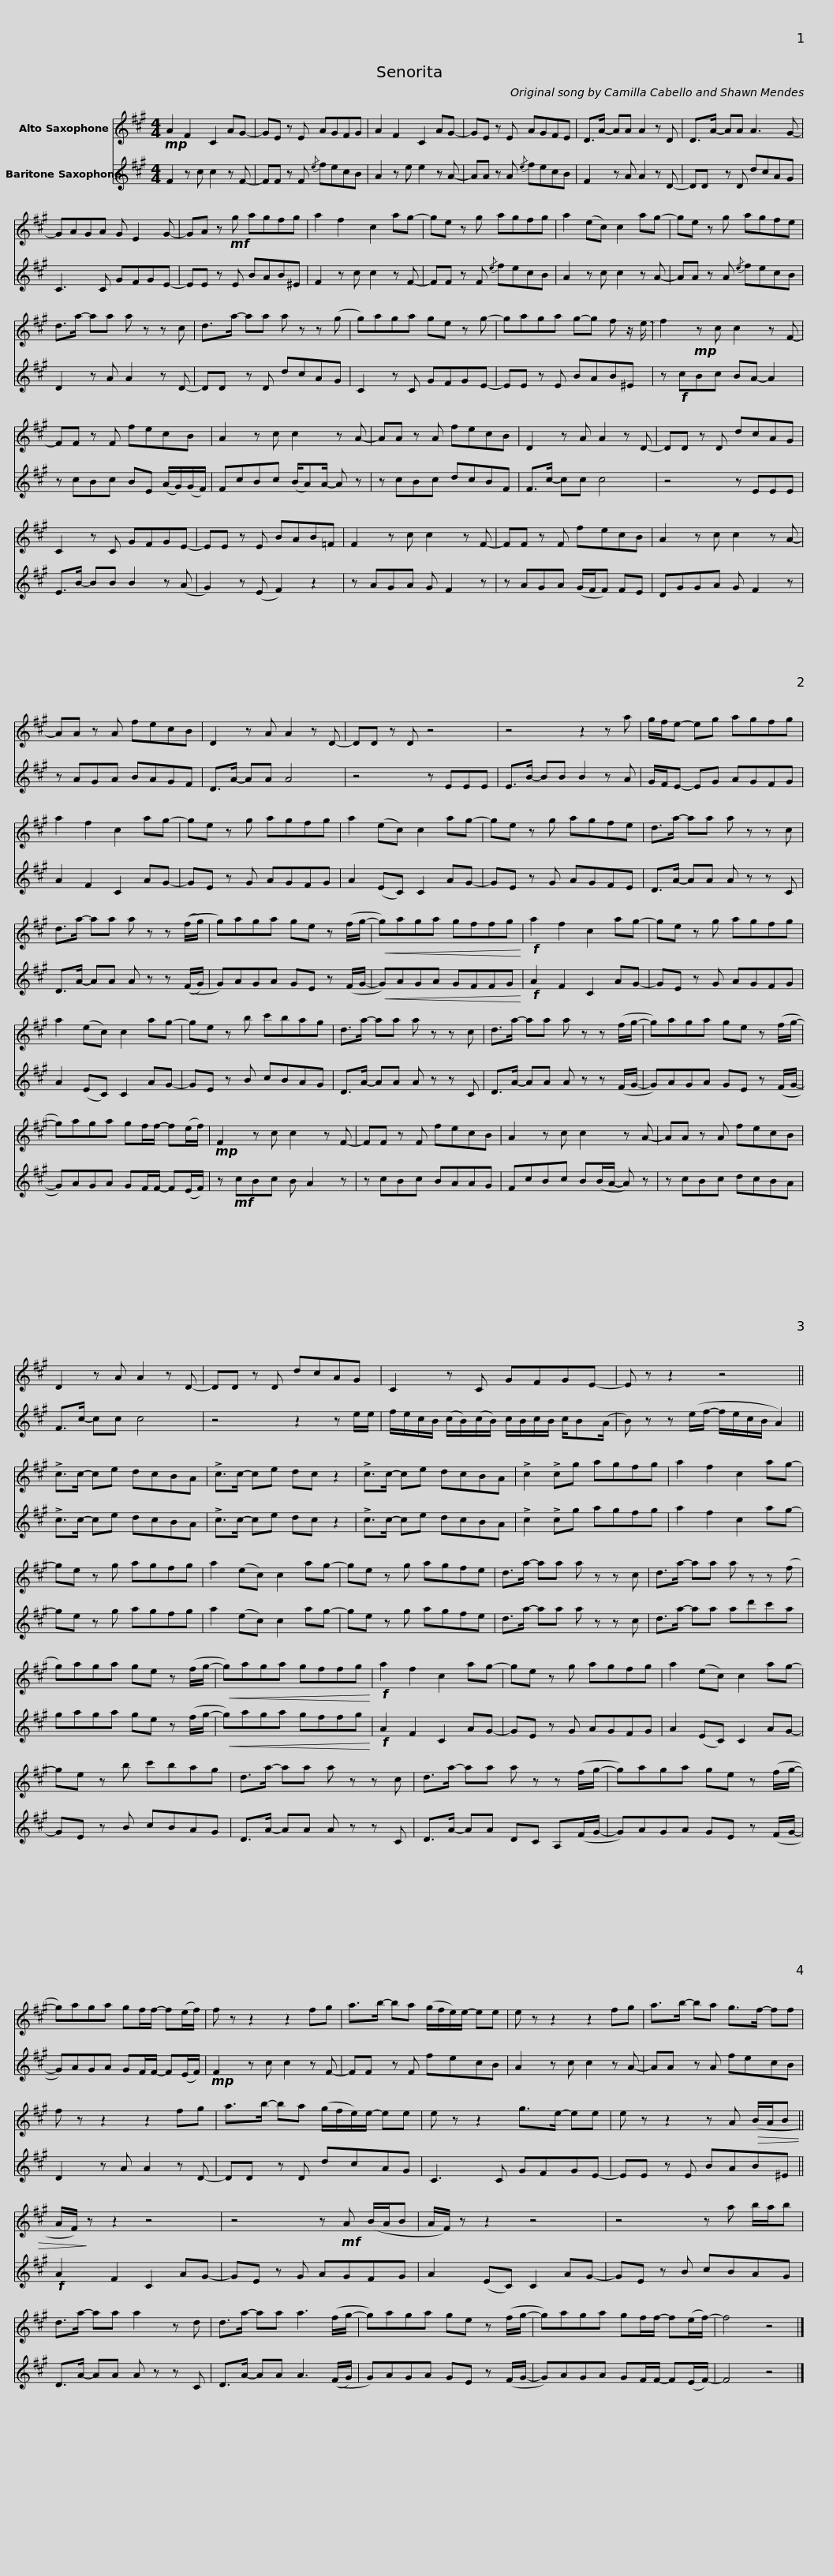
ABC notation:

X:1
%%score 1 2
L:1/8
M:4/4
I:linebreak $
K:none
V:1 treble transpose=-9
V:2 treble transpose=-21
V:1
[K:A]!mp! A2 F2 C2 AG- | GE z E AGFG | A2 F2 C2 AG- | GE z E AGFE |$ D>A- AA A2 z D | %5
 D>A- AA A3 G- | GAGA G E2 G- | GA z!mf! g agfg |$ a2 f2 c2 ag- | ge z g agfg | %10
 a2 (ec) c2 ag- | ge z g agfe |$ d>a- aa a z z c | d>a- aa a z z (g | g)aga ge z g- | %15
 gaga g-g f z/ !~(!e/ |$ !~)!f2!mp! z c c2 z F- | FF z F fecB | A2 z c c2 z A- | AA z A fecB |$ %20
 D2 z A A2 z D- | DD z D dcAG | C2 z C GFGE- | EE z E BAB=F |$ F2 z c c2 z F- | %25
 FF z F fecB | A2 z c c2 z A- | AA z A fecB |$ D2 z A A2 z D- | DD z D z4 | %30
 z4 z2 z a | g/f/e- eg agfg | a2 f2 c2 ag- |$ ge z g agfg | a2 (ec) c2 ag- | %35
 ge z g agfe | d>a- aa a z z c |$ d>a- aa a z z ((f/g/) | g)aga ge z (f/g/- |!<(! g)aga gffg!<)! | %40
!f! a2 f2 c2 ag- |$ ge z g agfg | a2 (ec) c2 ag- | ge z b c'bag | d>a- aa a z z c |$ %45
 d>a- aa a z z (f/g/- | g)aga ge z (f/g/- | g)aga gf/f/- f(e/f/) |!mp! F2 z c c2 z F- |$ FF z F fecB | %50
 A2 z c c2 z A- | AA z A fecB | D2 z A A2 z D- |$ DD z D dcAG | C2 z C GFGE- | %55
 E z z2 z4 ||$ !>!c>c- ce dcBA | !>!c>c- ce dc z2 | !>!c>c- ce dcBA | !>!c2 !>!cg agfg | %60
 a2 f2 c2 ag- |$ ge z g agfg | a2 (ec) c2 ag- | ge z g agfe | d>a- aa a z z c |$ %65
 d>a- aa a z z (f | g)aga ge z (f/g/- |!<(! g)aga gffg!<)! |!f! a2 f2 c2 ag- |$ ge z g agfg | %70
 a2 (ec) c2 ag- | ge z b c'bag | d>a- aa a z z c |$ d>a- aa a z z (f/g/- | g)aga ge z (f/g/- | %75
 g)aga gf/f/- f(e/f/) | f z z2 z2 fg |$ a>b- ba (g/f/e/)e/- ee | e z z2 z2 fg | a>b- ba g>f- ff | %80
 f z z2 z2 fg |$ a>b- ba (g/f/e/)e/- ee | e z z2 g>e- ee | e z z2 z A!>(! (B/A/B || A/F/)!>)! z z2 z4 |$ %85
 z4 z!mf! A (B/A/B | A/F/) z z2 z4 | z4 z a b/a/b | d>a- aa a2 z d |$ d>a- aa a3 (f/g/- | %90
 g)aga ge z (f/g/- | g)aga gf/f/- f(e/f/-) | f4 z4 |] %93
V:2
[K:A] F2 z c c2 z F- | FF z F{/e} fecB | A2 z e e2 z A- | AA z A{/e} fecB |$ F2 z A A2 z D- | %5
 DD z D dcAG | C3 C GFGE- | EE z E BAB^E |$ F2 z c c2 z F- | FF z F{/e} fecB | %10
 A2 z c c2 z A- | AA z A{/e} fecB |$ D2 z A A2 z D- | DD z D dcAG | C2 z C GFGE- | %15
 EE z E BAB^E |$ z!f! cBc BA- A2 | z cBc BE (A/G/)(G/F/) | FcBc (B/A)A/- A z | z cBc dcBF |$ %20
 F>c- cc c4 | z4 z EEE | E>B- BB B2 z (A | G2) z (E F2) z2 |$ z AGA G F2 z | %25
 z AGA (G/F/F) FE | DGGA G F2 z | z AGA BAGF |$ D>A- AA A4 | z4 z EEE | %30
 E>B- BB B2 z A | G/F/E- EG AGFG | A2 F2 C2 AG- |$ GE z G AGFG | A2 (EC) C2 AG- | %35
 GE z G AGFE | D>A- AA A z z C |$ D>A- AA A z z ((F/G/) | G)AGA GE z (F/G/- |!<(! G)AGA GFFG!<)! | %40
!f! A2 F2 C2 AG- |$ GE z G AGFG | A2 (EC) C2 AG- | GE z B cBAG | D>A- AA A z z C |$ %45
 D>A- AA A z z (F/G/- | G)AGA GE z (F/G/- | G)AGA GF/F/- F(E/F/) | z!mf! cBc B A2 z |$ z cBc BAAG | %50
 FcBc B(B/A/- A) z | z cBc dcBA | F>c- cc c4 |$ z4 z2 z e/e/ | f/e/c/B/ (c/B/)(c/B/) c/B/c/B/ c/B(A/ | %55
 B) z z (e/f/- f/e/c/B/ A2) ||$ !>!c>c- ce dcBA | !>!c>c- ce dc z2 | !>!c>c- ce dcBA | !>!c2 !>!cg agfg | %60
 a2 f2 c2 ag- |$ ge z g agfg | a2 (ec) c2 ag- | ge z g agfe | d>a- aa a z z c |$ %65
 d>a- aa ad'c'a | gaga ge z (f/g/- |!<(! g)aga gffg!<)! |!f! A2 F2 C2 AG- |$ GE z G AGFG | %70
 A2 (EC) C2 AG- | GE z B cBAG | D>A- AA A z z C |$ D>A- AA DC A,(F/G/- | G)AGA GE z (F/G/- | %75
 G)AGA GF/F/- F(E/F/) |!mp! F2 z c c2 z F- |$ FF z F fecB | A2 z c c2 z A- | AA z A fecB | %80
 D2 z A A2 z D- |$ DD z D dcAG | C3 C GFGE- | EE z E BAB^E ||!f! A2 F2 C2 AG- |$ %85
 GE z G AGFG | A2 (EC) C2 AG- | GE z B cBAG | D>A- AA A z z C |$ D>A- AA A3 ((F/G/) | %90
 G)AGA GE z (F/G/- | G)AGA GF/F/- F(E/F/-) | F4 z4 |] %93
